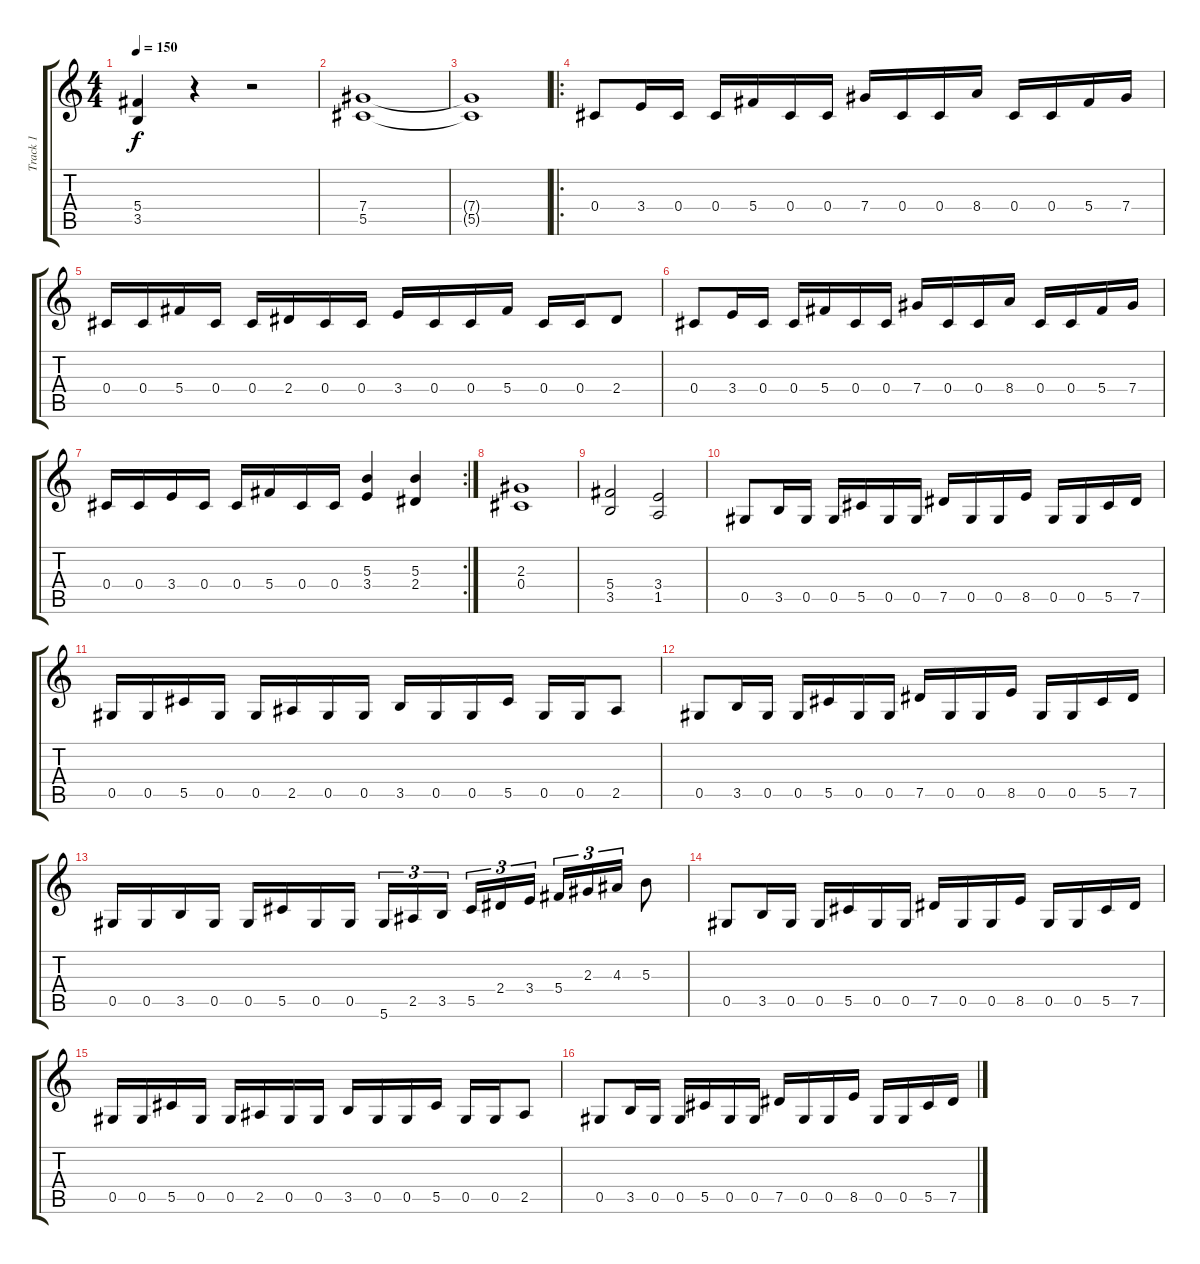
\track ("Track 1" "Track 1") {instrument distortionguitar}
\staff {score tabs}
\tuning (Eb4 Bb3 Gb3 Db3 Ab2 Eb2) {hide}
\ts (4 4)
\tempo 150
\clef g2
\ks c
(5.4 3.5).4{dy f} r.4 r.2 |
(7.4 5.5).1 |
(7.4{t} 5.5{t}).1 |
\ro
0.4.8 3.4.16 0.4.16 0.4.16 5.4.16 0.4.16 0.4.16 7.4.16 0.4.16 0.4.16 8.4.16 0.4.16 0.4.16 5.4.16 7.4.16 |
0.4.16 0.4.16 5.4.16 0.4.16 0.4.16 2.4.16 0.4.16 0.4.16 3.4.16 0.4.16 0.4.16 5.4.16 0.4.16 0.4.16 2.4.8 |
0.4.8 3.4.16 0.4.16 0.4.16 5.4.16 0.4.16 0.4.16 7.4.16 0.4.16 0.4.16 8.4.16 0.4.16 0.4.16 5.4.16 7.4.16 |
\rc 2
0.4.16 0.4.16 3.4.16 0.4.16 0.4.16 5.4.16 0.4.16 0.4.16 (5.3 3.4).4 (5.3 2.4).4 |
(2.3 0.4).1 |
(5.4 3.5).2 (3.4 1.5).2 |
0.5.8 3.5.16 0.5.16 0.5.16 5.5.16 0.5.16 0.5.16 7.5.16 0.5.16 0.5.16 8.5.16 0.5.16 0.5.16 5.5.16 7.5.16 |
0.5.16 0.5.16 5.5.16 0.5.16 0.5.16 2.5.16 0.5.16 0.5.16 3.5.16 0.5.16 0.5.16 5.5.16 0.5.16 0.5.16 2.5.8 |
0.5.8 3.5.16 0.5.16 0.5.16 5.5.16 0.5.16 0.5.16 7.5.16 0.5.16 0.5.16 8.5.16 0.5.16 0.5.16 5.5.16 7.5.16 |
0.5.16 0.5.16 3.5.16 0.5.16 0.5.16 5.5.16 0.5.16 0.5.16 5.6.16{tu (3 2)} 2.5.16{tu (3 2)} 3.5.16{tu (3 2)} 5.5.16{tu (3 2)} 2.4.16{tu (3 2)} 3.4.16{tu (3 2)} 5.4.16{tu (3 2)} 2.3.16{tu (3 2)} 4.3.16{tu (3 2)} 5.3.8 |
0.5.8 3.5.16 0.5.16 0.5.16 5.5.16 0.5.16 0.5.16 7.5.16 0.5.16 0.5.16 8.5.16 0.5.16 0.5.16 5.5.16 7.5.16 |
0.5.16 0.5.16 5.5.16 0.5.16 0.5.16 2.5.16 0.5.16 0.5.16 3.5.16 0.5.16 0.5.16 5.5.16 0.5.16 0.5.16 2.5.8 |
0.5.8 3.5.16 0.5.16 0.5.16 5.5.16 0.5.16 0.5.16 7.5.16 0.5.16 0.5.16 8.5.16 0.5.16 0.5.16 5.5.16 7.5.16
